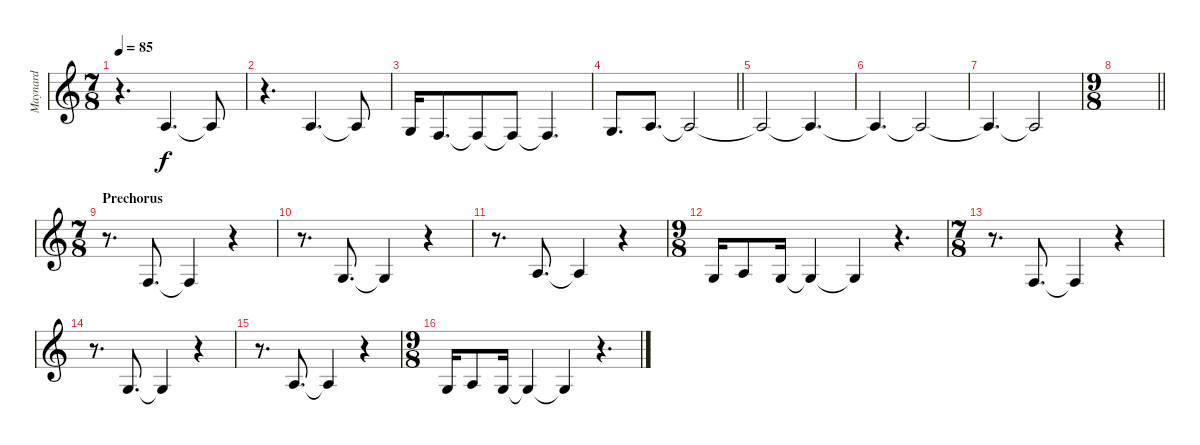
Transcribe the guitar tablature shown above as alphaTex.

\track ("Maynard" "Maynard") {instrument clarinet}
\staff {score}
\tuning (E4 B3 G3 D3 A2 E2) {hide}
\ts (7 8)
\tempo 85
\clef g2
\ks c
r.4{d dy f} 2.3.4{d} 2.3{t}.8 |
r.4{d} 2.3.4{d} 2.3{t}.8 |
0.3.16 3.4.8{d} 3.4{t}.8 3.4{t}.8 3.4{t}.4{d} |
\barLineRight lightlight
0.3.8{d} 2.3.8{d} 2.3{t}.2 |
\section ("" "")
2.3{t}.2 2.3{t}.4{d} |
2.3{t}.4{d} 2.3{t}.2 |
2.3{t}.4{d} 2.3{t}.2 |
\ts (9 8)
\barLineRight lightlight
|
\ts (7 8)
\section ("" "Prechorus")
r.8{d} 3.4.8{d} 3.4{t}.4 r.4 |
r.8{d} 5.4.8{d} 5.4{t}.4 r.4 |
r.8{d} 2.3.8{d} 2.3{t}.4 r.4 |
\ts (9 8)
0.3.16 2.3.8 0.3.16 0.3{t}.4 0.3{t}.4 r.4{d} |
\ts (7 8)
r.8{d} 3.4.8{d} 3.4{t}.4 r.4 |
r.8{d} 5.4.8{d} 5.4{t}.4 r.4 |
r.8{d} 2.3.8{d} 2.3{t}.4 r.4 |
\ts (9 8)
0.3.16 2.3.8 0.3.16 0.3{t}.4 0.3{t}.4 r.4{d}
